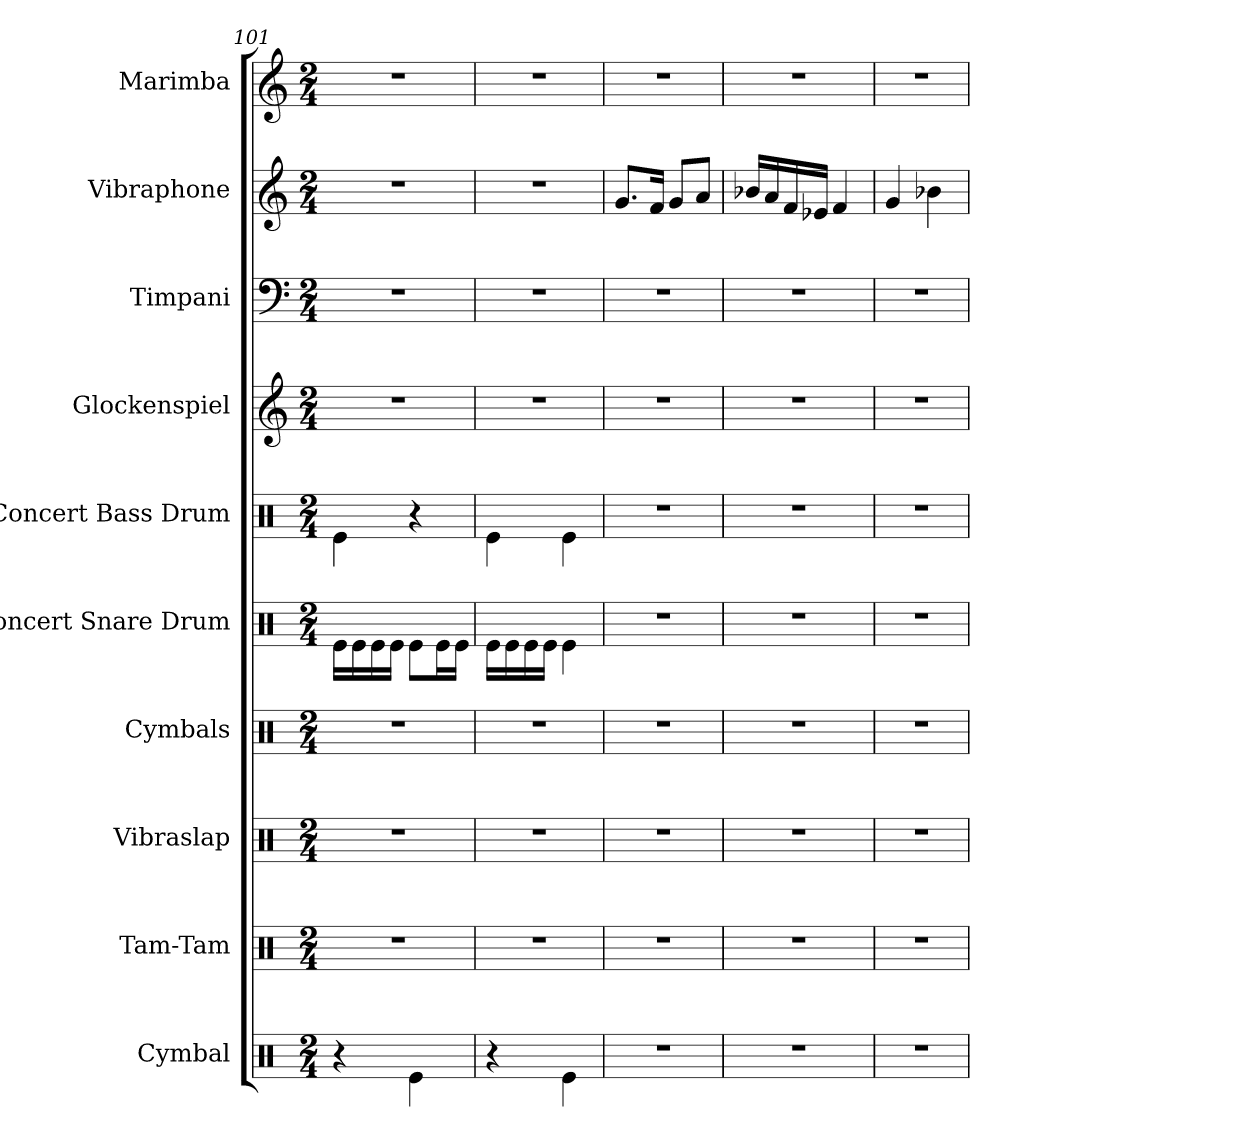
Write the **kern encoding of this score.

**kern	**kern	**kern	**kern	**kern	**kern	**kern	**kern	**kern	**kern
*part10	*part9	*part8	*part7	*part6	*part5	*part4	*part3	*part2	*part1
*staff10	*staff9	*staff8	*staff7	*staff6	*staff5	*staff4	*staff3	*staff2	*staff1
*I"Cymbal	*I"Tam-Tam	*I"Vibraslap	*I"Cymbals	*I"Concert Snare Drum	*I"Concert Bass Drum	*I"Glockenspiel	*I"Timpani	*I"Vibraphone	*I"Marimba
*I'Cym.	*I'Tam	*I'Vibslp.	*I'Cym.	*I'Con. Sn.	*I'Con. BD	*I'Glock.	*I'Timp.	*I'Vib.	*I'Mrm.
*clefX	*clefX	*clefX	*clefX	*clefX	*clefX	*clefG2	*clefF4	*clefG2	*clefG2
*	*	*	*	*	*	*ITrd-14c-24	*	*	*
*k[]	*k[]	*k[]	*k[]	*k[]	*k[]	*k[]	*k[]	*k[]	*k[]
*M2/4	*M2/4	*M2/4	*M2/4	*M2/4	*M2/4	*M2/4	*M2/4	*M2/4	*M2/4
=101	=101	=101	=101	=101	=101	=101	=101	=101	=101
4r	2r	2r	2r	16Re\LL	4Re\	2r	2r	2r	2r
.	.	.	.	16Re\	.	.	.	.	.
.	.	.	.	16Re\	.	.	.	.	.
.	.	.	.	16Re\JJ	.	.	.	.	.
4Re\	.	.	.	8Re\L	4r	.	.	.	.
.	.	.	.	16Re\L	.	.	.	.	.
.	.	.	.	16Re\JJ	.	.	.	.	.
!!LO:PB:g=z
=102	=102	=102	=102	=102	=102	=102	=102	=102	=102
4r	2r	2r	2r	16Re\LL	4Re\	2r	2r	2r	2r
.	.	.	.	16Re\	.	.	.	.	.
.	.	.	.	16Re\	.	.	.	.	.
.	.	.	.	16Re\JJ	.	.	.	.	.
4Re\	.	.	.	4Re\	4Re\	.	.	.	.
=103	=103	=103	=103	=103	=103	=103	=103	=103	=103
2r	2r	2r	2r	2r	2r	2r	2r	8.g/L	2r
.	.	.	.	.	.	.	.	16f/Jk	.
.	.	.	.	.	.	.	.	8g/L	.
.	.	.	.	.	.	.	.	8a/J	.
=104	=104	=104	=104	=104	=104	=104	=104	=104	=104
2r	2r	2r	2r	2r	2r	2r	2r	16b-X/LL	2r
.	.	.	.	.	.	.	.	16a/	.
.	.	.	.	.	.	.	.	16f/	.
.	.	.	.	.	.	.	.	16e-X/JJ	.
.	.	.	.	.	.	.	.	4f/	.
=105	=105	=105	=105	=105	=105	=105	=105	=105	=105
2r	2r	2r	2r	2r	2r	2r	2r	4g/	2r
.	.	.	.	.	.	.	.	4b-X\	.
=	=	=	=	=	=	=	=	=	=
*-	*-	*-	*-	*-	*-	*-	*-	*-	*-
